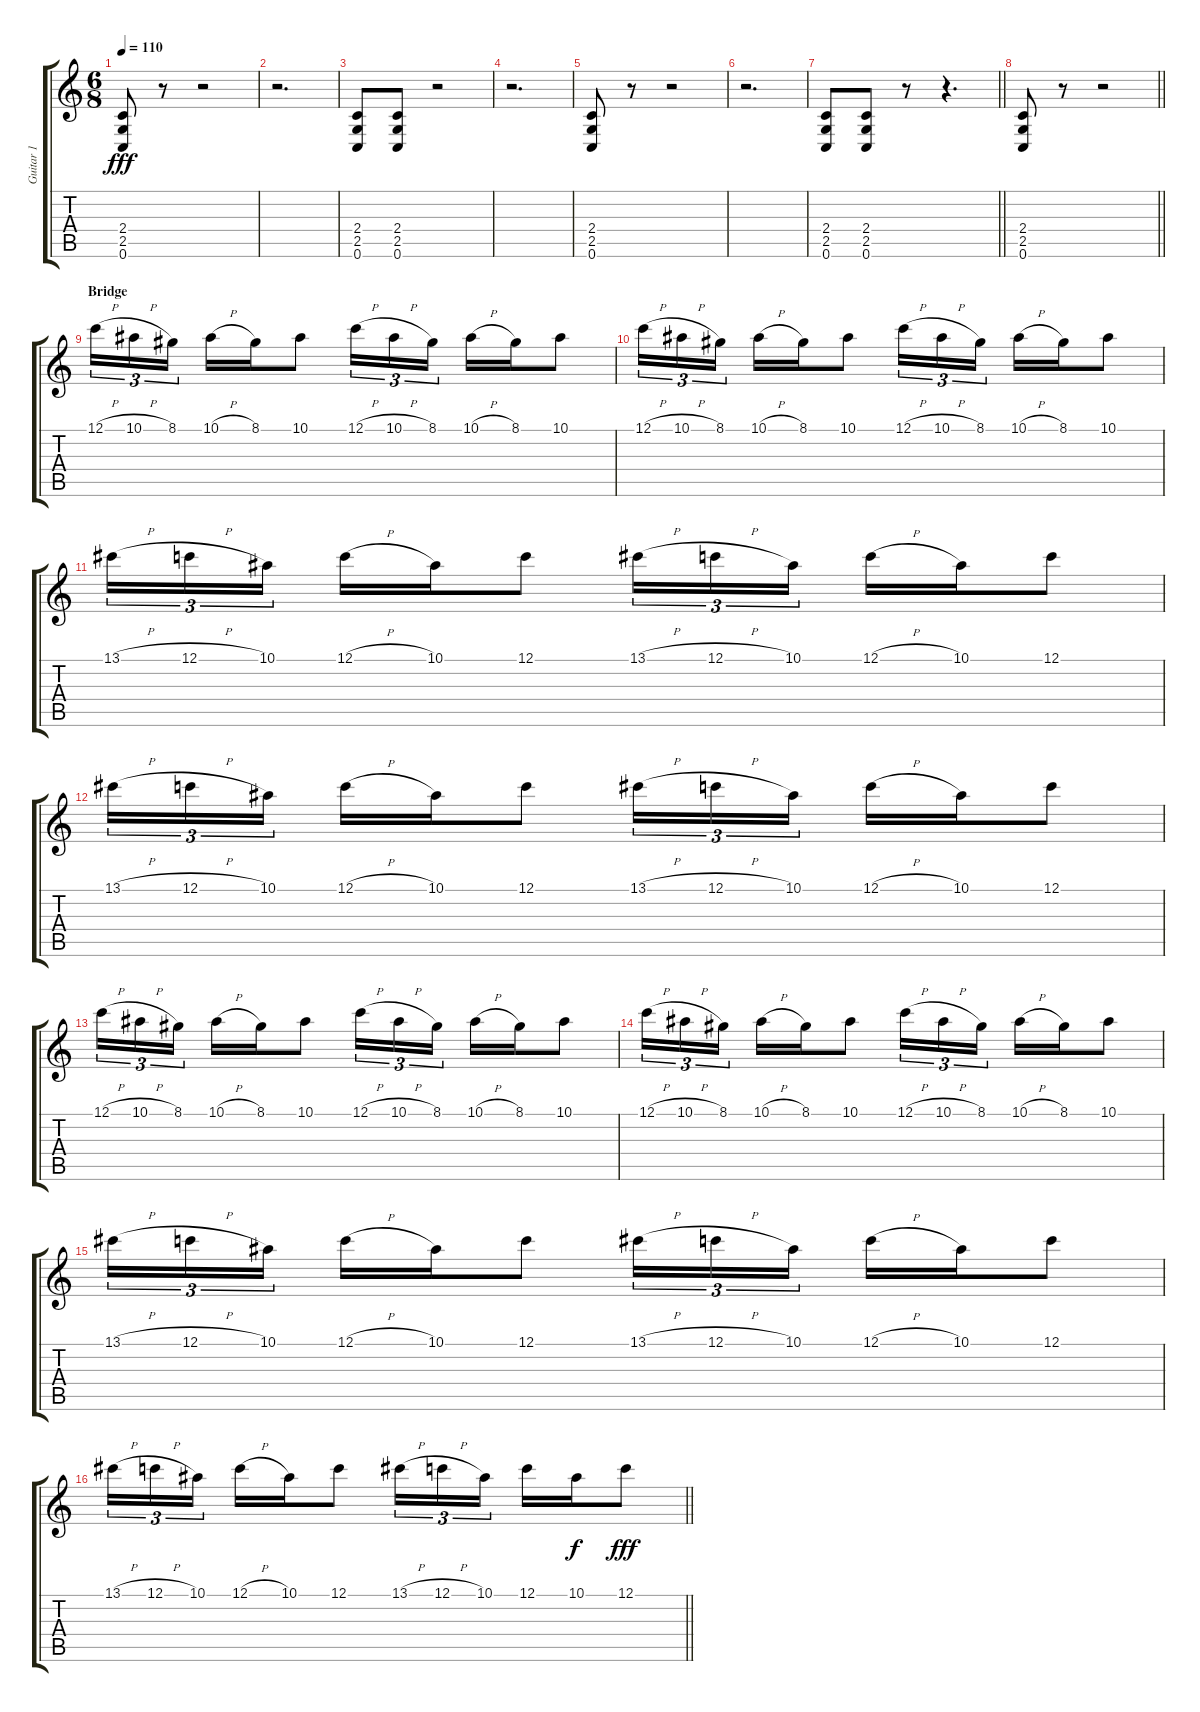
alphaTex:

\track ("Guitar 1" "Guitar 1") {instrument distortionguitar}
\staff {score tabs}
\tuning (C4 G3 Eb3 Bb2 F2 C2) {hide}
\ts (6 8)
\tempo 110
\clef g2
\ks c
(2.4 2.5 0.6).8{dy fff volume 13} r.8 r.2 |
r.2{d} |
(2.4 2.5 0.6).8 (2.4 2.5 0.6).8 r.2 |
r.2{d} |
(2.4 2.5 0.6).8 r.8 r.2 |
r.2{d} |
\barLineRight lightlight
(2.4 2.5 0.6).8 (2.4 2.5 0.6).8 r.8 r.4{d} |
\barLineRight lightlight
(2.4 2.5 0.6).8 r.8 r.2 |
\section ("" "Bridge")
12.1{h}.16{tu (3 2) balance 13} 10.1{h}.16{tu (3 2)} 8.1.16{tu (3 2) beam splitsecondary} 10.1{h}.16 8.1.16 10.1.8 12.1{h}.16{tu (3 2)} 10.1{h}.16{tu (3 2)} 8.1.16{tu (3 2) beam splitsecondary} 10.1{h}.16 8.1.16 10.1.8 |
12.1{h}.16{tu (3 2)} 10.1{h}.16{tu (3 2)} 8.1.16{tu (3 2) beam splitsecondary} 10.1{h}.16 8.1.16 10.1.8 12.1{h}.16{tu (3 2)} 10.1{h}.16{tu (3 2)} 8.1.16{tu (3 2) beam splitsecondary} 10.1{h}.16 8.1.16 10.1.8 |
13.1{h}.16{tu (3 2)} 12.1{h}.16{tu (3 2)} 10.1.16{tu (3 2) beam splitsecondary} 12.1{h}.16 10.1.16 12.1.8 13.1{h}.16{tu (3 2)} 12.1{h}.16{tu (3 2)} 10.1.16{tu (3 2) beam splitsecondary} 12.1{h}.16 10.1.16 12.1.8 |
13.1{h}.16{tu (3 2)} 12.1{h}.16{tu (3 2)} 10.1.16{tu (3 2) beam splitsecondary} 12.1{h}.16 10.1.16 12.1.8 13.1{h}.16{tu (3 2)} 12.1{h}.16{tu (3 2)} 10.1.16{tu (3 2) beam splitsecondary} 12.1{h}.16 10.1.16 12.1.8 |
12.1{h}.16{tu (3 2)} 10.1{h}.16{tu (3 2)} 8.1.16{tu (3 2) beam splitsecondary} 10.1{h}.16 8.1.16 10.1.8 12.1{h}.16{tu (3 2)} 10.1{h}.16{tu (3 2)} 8.1.16{tu (3 2) beam splitsecondary} 10.1{h}.16 8.1.16 10.1.8 |
12.1{h}.16{tu (3 2)} 10.1{h}.16{tu (3 2)} 8.1.16{tu (3 2) beam splitsecondary} 10.1{h}.16 8.1.16 10.1.8 12.1{h}.16{tu (3 2)} 10.1{h}.16{tu (3 2)} 8.1.16{tu (3 2) beam splitsecondary} 10.1{h}.16 8.1.16 10.1.8 |
13.1{h}.16{tu (3 2)} 12.1{h}.16{tu (3 2)} 10.1.16{tu (3 2) beam splitsecondary} 12.1{h}.16 10.1.16 12.1.8 13.1{h}.16{tu (3 2)} 12.1{h}.16{tu (3 2)} 10.1.16{tu (3 2) beam splitsecondary} 12.1{h}.16 10.1.16 12.1.8 |
\barLineRight lightlight
13.1{h}.16{tu (3 2)} 12.1{h}.16{tu (3 2)} 10.1.16{tu (3 2) beam splitsecondary} 12.1{h}.16 10.1.16 12.1.8 13.1{h}.16{tu (3 2)} 12.1{h}.16{tu (3 2)} 10.1.16{tu (3 2) beam splitsecondary} 12.1.16 10.1.16{dy f} 12.1.8{dy fff}
